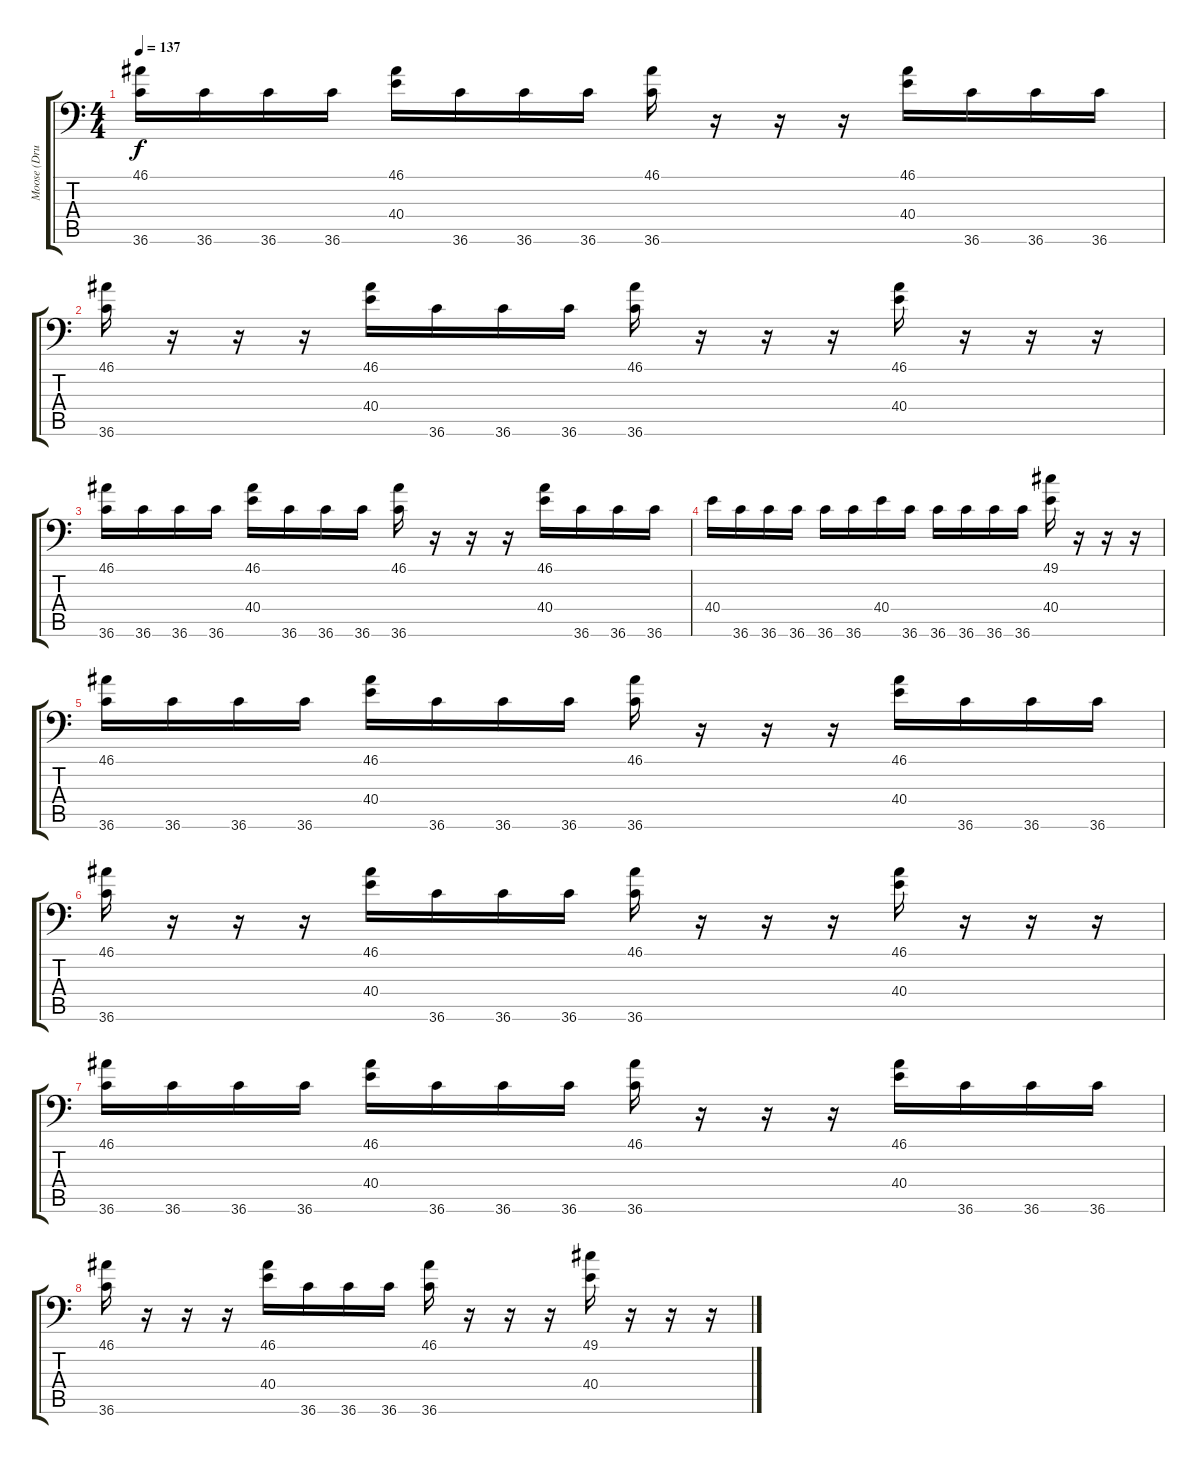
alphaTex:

\track ("Moose (Drums)" "Moose (Dru") {instrument acousticgrandpiano}
\staff {score tabs}
\tuning (C-1 C-1 C-1 C-1 C-1 C-1) {hide}
\ts (4 4)
\tempo 137
\clef f4
\ks c
(46.1 36.6).16{dy f} 36.6.16 36.6.16 36.6.16 (46.1 40.4).16 36.6.16 36.6.16 36.6.16 (46.1 36.6).16 r.16 r.16 r.16 (46.1 40.4).16 36.6.16 36.6.16 36.6.16 |
(46.1 36.6).16 r.16 r.16 r.16 (46.1 40.4).16 36.6.16 36.6.16 36.6.16 (46.1 36.6).16 r.16 r.16 r.16 (46.1 40.4).16 r.16 r.16 r.16 |
(46.1 36.6).16 36.6.16 36.6.16 36.6.16 (46.1 40.4).16 36.6.16 36.6.16 36.6.16 (46.1 36.6).16 r.16 r.16 r.16 (46.1 40.4).16 36.6.16 36.6.16 36.6.16 |
40.4.16 36.6.16 36.6.16 36.6.16 36.6.16 36.6.16 40.4.16 36.6.16 36.6.16 36.6.16 36.6.16 36.6.16 (49.1 40.4).16 r.16 r.16 r.16 |
(46.1 36.6).16 36.6.16 36.6.16 36.6.16 (46.1 40.4).16 36.6.16 36.6.16 36.6.16 (46.1 36.6).16 r.16 r.16 r.16 (46.1 40.4).16 36.6.16 36.6.16 36.6.16 |
(46.1 36.6).16 r.16 r.16 r.16 (46.1 40.4).16 36.6.16 36.6.16 36.6.16 (46.1 36.6).16 r.16 r.16 r.16 (46.1 40.4).16 r.16 r.16 r.16 |
(46.1 36.6).16 36.6.16 36.6.16 36.6.16 (46.1 40.4).16 36.6.16 36.6.16 36.6.16 (46.1 36.6).16 r.16 r.16 r.16 (46.1 40.4).16 36.6.16 36.6.16 36.6.16 |
(46.1 36.6).16 r.16 r.16 r.16 (46.1 40.4).16 36.6.16 36.6.16 36.6.16 (46.1 36.6).16 r.16 r.16 r.16 (49.1 40.4).16 r.16 r.16 r.16
